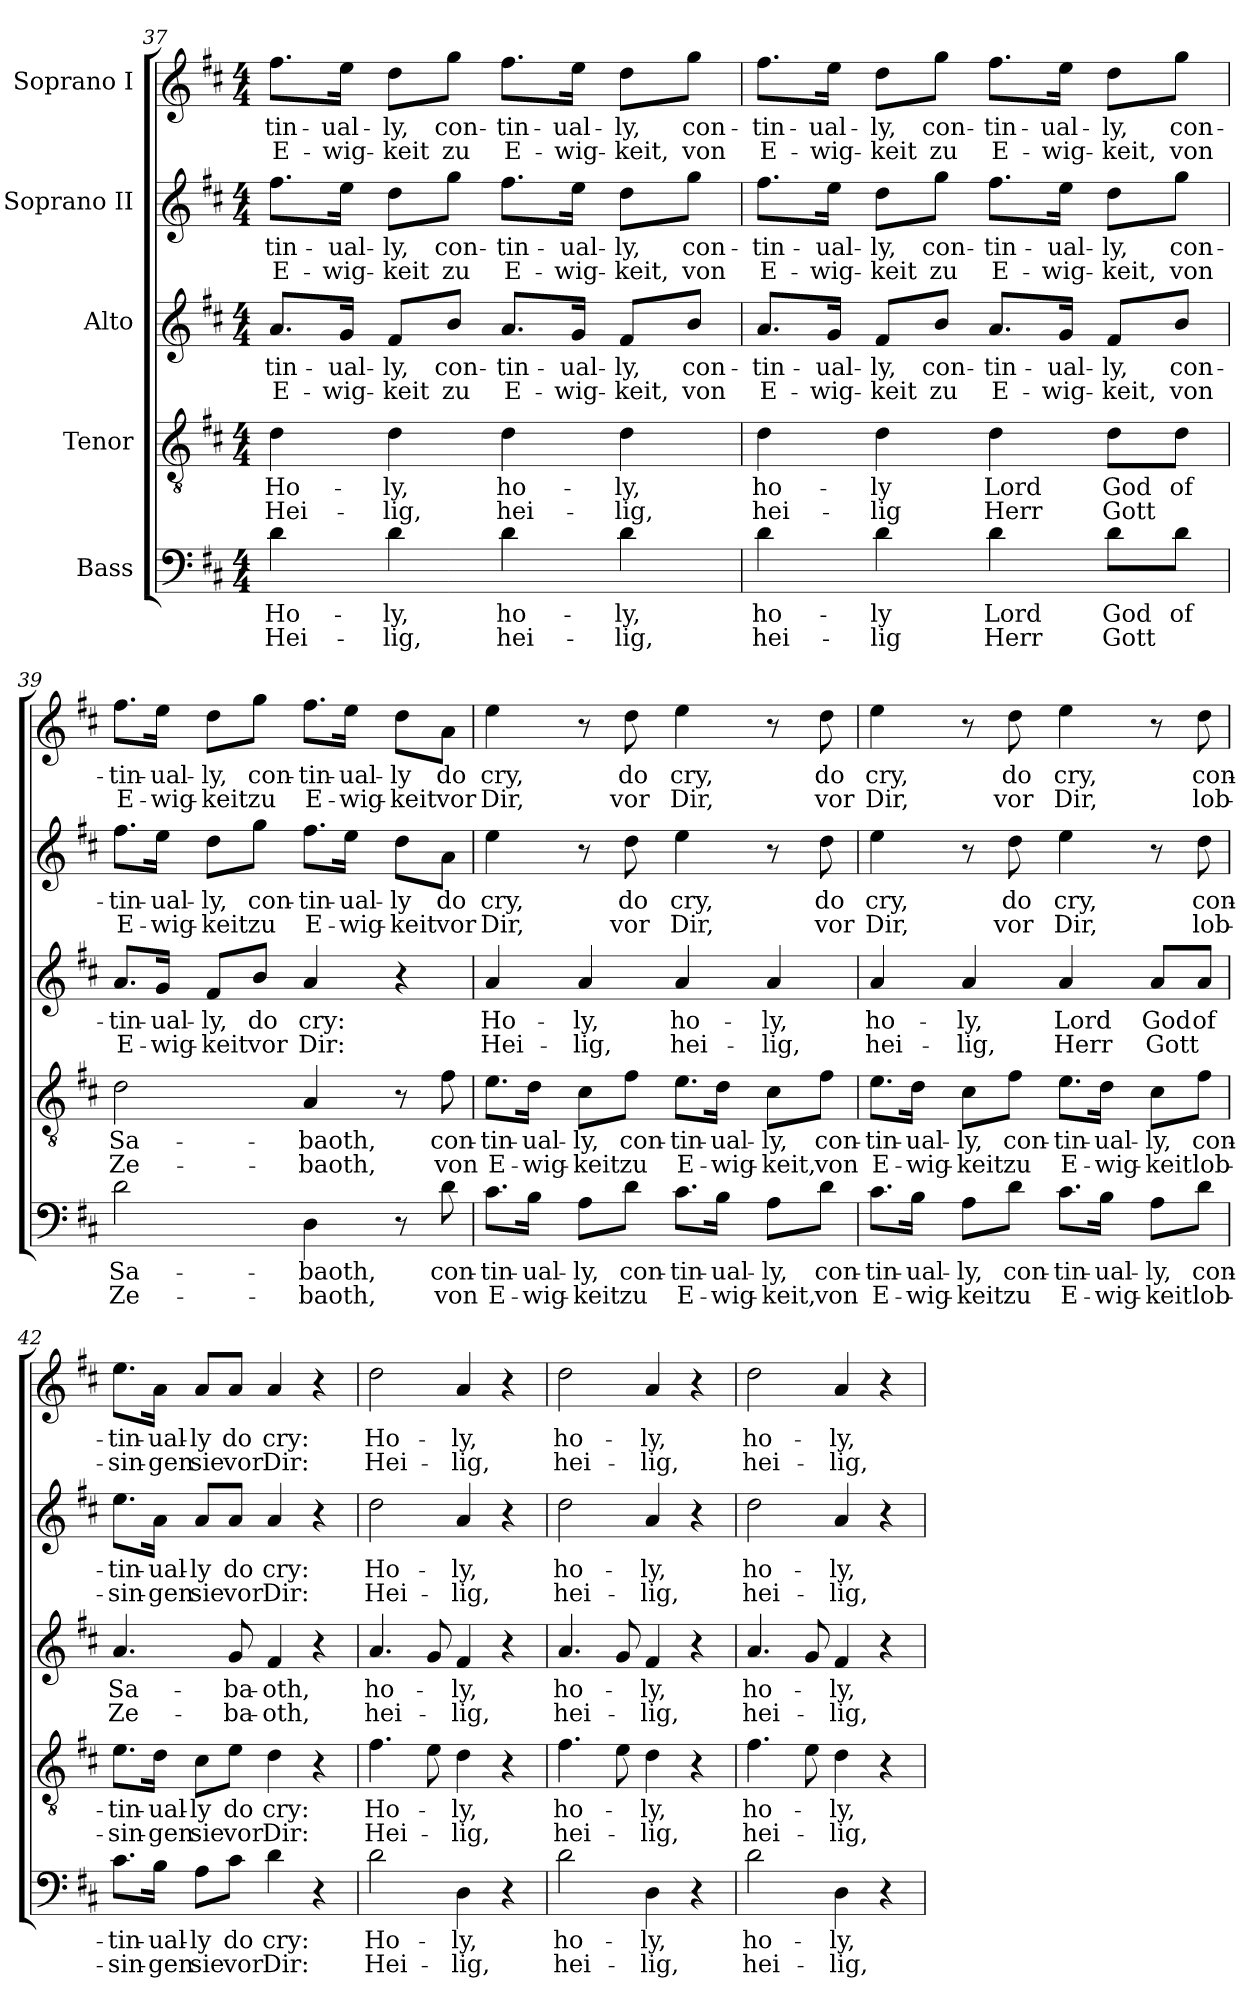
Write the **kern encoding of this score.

**kern	**text	**text	**kern	**text	**text	**kern	**text	**text	**kern	**text	**text	**kern	**text	**text
*part5	*part5	*part5	*part4	*part4	*part4	*part3	*part3	*part3	*part2	*part2	*part2	*part1	*part1	*part1
*staff5	*staff5	*staff5	*staff4	*staff4	*staff4	*staff3	*staff3	*staff3	*staff2	*staff2	*staff2	*staff1	*staff1	*staff1
*I"Bass	*	*	*I"Tenor	*	*	*I"Alto	*	*	*I"Soprano II	*	*	*I"Soprano I	*	*
!!LO:LB:g=z
*clefF4	*	*	*clefGv2	*	*	*clefG2	*	*	*clefG2	*	*	*clefG2	*	*
*k[f#c#]	*	*	*k[f#c#]	*	*	*k[f#c#]	*	*	*k[f#c#]	*	*	*k[f#c#]	*	*
*D:	*	*	*D:	*	*	*D:	*	*	*D:	*	*	*D:	*	*
*M4/4	*	*	*M4/4	*	*	*M4/4	*	*	*M4/4	*	*	*M4/4	*	*
=37	=37	=37	=37	=37	=37	=37	=37	=37	=37	=37	=37	=37	=37	=37
!	!LO:LY:b	!LO:LY:b	!	!LO:LY:b	!LO:LY:b	!	!LO:LY:b	!LO:LY:b	!	!LO:LY:b	!LO:LY:b	!	!LO:LY:b	!LO:LY:b
4d\	Ho-	Hei-	4d\	Ho-	Hei-	8.a/L	-tin-	E-	8.ff#\L	-tin-	E-	8.ff#\L	-tin-	E-
!	!	!	!	!	!	!	!LO:LY:b	!LO:LY:b	!	!LO:LY:b	!LO:LY:b	!	!LO:LY:b	!LO:LY:b
.	.	.	.	.	.	16g/Jk	-ual-	-wig-	16ee\Jk	-ual-	-wig-	16ee\Jk	-ual-	-wig-
!	!LO:LY:b	!LO:LY:b	!	!LO:LY:b	!LO:LY:b	!	!LO:LY:b	!LO:LY:b	!	!LO:LY:b	!LO:LY:b	!	!LO:LY:b	!LO:LY:b
4d\	-ly,	-lig,	4d\	-ly,	-lig,	8f#/L	-ly,	-keit	8dd\L	-ly,	-keit	8dd\L	-ly,	-keit
!	!	!	!	!	!	!	!LO:LY:b	!LO:LY:b	!	!LO:LY:b	!LO:LY:b	!	!LO:LY:b	!LO:LY:b
.	.	.	.	.	.	8b/J	con-	zu	8gg\J	con-	zu	8gg\J	con-	zu
!	!LO:LY:b	!LO:LY:b	!	!LO:LY:b	!LO:LY:b	!	!LO:LY:b	!LO:LY:b	!	!LO:LY:b	!LO:LY:b	!	!LO:LY:b	!LO:LY:b
4d\	ho-	hei-	4d\	ho-	hei-	8.a/L	-tin-	E-	8.ff#\L	-tin-	E-	8.ff#\L	-tin-	E-
!	!	!	!	!	!	!	!LO:LY:b	!LO:LY:b	!	!LO:LY:b	!LO:LY:b	!	!LO:LY:b	!LO:LY:b
.	.	.	.	.	.	16g/Jk	-ual-	-wig-	16ee\Jk	-ual-	-wig-	16ee\Jk	-ual-	-wig-
!	!LO:LY:b	!LO:LY:b	!	!LO:LY:b	!LO:LY:b	!	!LO:LY:b	!LO:LY:b	!	!LO:LY:b	!LO:LY:b	!	!LO:LY:b	!LO:LY:b
4d\	-ly,	-lig,	4d\	-ly,	-lig,	8f#/L	-ly,	-keit,	8dd\L	-ly,	-keit,	8dd\L	-ly,	-keit,
!	!	!	!	!	!	!	!LO:LY:b	!LO:LY:b	!	!LO:LY:b	!LO:LY:b	!	!LO:LY:b	!LO:LY:b
.	.	.	.	.	.	8b/J	con-	von	8gg\J	con-	von	8gg\J	con-	von
=38	=38	=38	=38	=38	=38	=38	=38	=38	=38	=38	=38	=38	=38	=38
!	!LO:LY:b	!LO:LY:b	!	!LO:LY:b	!LO:LY:b	!	!LO:LY:b	!LO:LY:b	!	!LO:LY:b	!LO:LY:b	!	!LO:LY:b	!LO:LY:b
4d\	ho-	hei-	4d\	ho-	hei-	8.a/L	-tin-	E-	8.ff#\L	-tin-	E-	8.ff#\L	-tin-	E-
!	!	!	!	!	!	!	!LO:LY:b	!LO:LY:b	!	!LO:LY:b	!LO:LY:b	!	!LO:LY:b	!LO:LY:b
.	.	.	.	.	.	16g/Jk	-ual-	-wig-	16ee\Jk	-ual-	-wig-	16ee\Jk	-ual-	-wig-
!	!LO:LY:b	!LO:LY:b	!	!LO:LY:b	!LO:LY:b	!	!LO:LY:b	!LO:LY:b	!	!LO:LY:b	!LO:LY:b	!	!LO:LY:b	!LO:LY:b
4d\	-ly	-lig	4d\	-ly	-lig	8f#/L	-ly,	-keit	8dd\L	-ly,	-keit	8dd\L	-ly,	-keit
!	!	!	!	!	!	!	!LO:LY:b	!LO:LY:b	!	!LO:LY:b	!LO:LY:b	!	!LO:LY:b	!LO:LY:b
.	.	.	.	.	.	8b/J	con-	zu	8gg\J	con-	zu	8gg\J	con-	zu
!	!LO:LY:b	!LO:LY:b	!	!LO:LY:b	!LO:LY:b	!	!LO:LY:b	!LO:LY:b	!	!LO:LY:b	!LO:LY:b	!	!LO:LY:b	!LO:LY:b
4d\	Lord	Herr	4d\	Lord	Herr	8.a/L	-tin-	E-	8.ff#\L	-tin-	E-	8.ff#\L	-tin-	E-
!	!	!	!	!	!	!	!LO:LY:b	!LO:LY:b	!	!LO:LY:b	!LO:LY:b	!	!LO:LY:b	!LO:LY:b
.	.	.	.	.	.	16g/Jk	-ual-	-wig-	16ee\Jk	-ual-	-wig-	16ee\Jk	-ual-	-wig-
!	!LO:LY:b	!LO:LY:b	!	!LO:LY:b	!LO:LY:b	!	!LO:LY:b	!LO:LY:b	!	!LO:LY:b	!LO:LY:b	!	!LO:LY:b	!LO:LY:b
8d\L	God	Gott	8d\L	God	Gott	8f#/L	-ly,	-keit,	8dd\L	-ly,	-keit,	8dd\L	-ly,	-keit,
!	!LO:LY:b	!	!	!LO:LY:b	!	!	!LO:LY:b	!LO:LY:b	!	!LO:LY:b	!LO:LY:b	!	!LO:LY:b	!LO:LY:b
8d\J	of	.	8d\J	of	.	8b/J	con-	von	8gg\J	con-	von	8gg\J	con-	von
!!LO:PB:g=z
=39	=39	=39	=39	=39	=39	=39	=39	=39	=39	=39	=39	=39	=39	=39
!	!LO:LY:b	!LO:LY:b	!	!LO:LY:b	!LO:LY:b	!	!LO:LY:b	!LO:LY:b	!	!LO:LY:b	!LO:LY:b	!	!LO:LY:b	!LO:LY:b
2d\	Sa-	Ze-	2d\	Sa-	Ze-	8.a/L	-tin-	E-	8.ff#\L	-tin-	E-	8.ff#\L	-tin-	E-
!	!	!	!	!	!	!	!LO:LY:b	!LO:LY:b	!	!LO:LY:b	!LO:LY:b	!	!LO:LY:b	!LO:LY:b
.	.	.	.	.	.	16g/Jk	-ual-	-wig-	16ee\Jk	-ual-	-wig-	16ee\Jk	-ual-	-wig-
!	!	!	!	!	!	!	!LO:LY:b	!LO:LY:b	!	!LO:LY:b	!LO:LY:b	!	!LO:LY:b	!LO:LY:b
.	.	.	.	.	.	8f#/L	-ly,	-keit	8dd\L	-ly,	-keit	8dd\L	-ly,	-keit
!	!	!	!	!	!	!	!LO:LY:b	!LO:LY:b	!	!LO:LY:b	!LO:LY:b	!	!LO:LY:b	!LO:LY:b
.	.	.	.	.	.	8b/J	do	vor	8gg\J	con-	zu	8gg\J	con-	zu
!	!LO:LY:b	!LO:LY:b	!	!LO:LY:b	!LO:LY:b	!	!LO:LY:b	!LO:LY:b	!	!LO:LY:b	!LO:LY:b	!	!LO:LY:b	!LO:LY:b
4D\	-baoth,	-baoth,	4A/	-baoth,	-baoth,	4a/	cry:	Dir:	8.ff#\L	-tin-	E-	8.ff#\L	-tin-	E-
!	!	!	!	!	!	!	!	!	!	!LO:LY:b	!LO:LY:b	!	!LO:LY:b	!LO:LY:b
.	.	.	.	.	.	.	.	.	16ee\Jk	-ual-	-wig-	16ee\Jk	-ual-	-wig-
!	!	!	!	!	!	!	!	!	!	!LO:LY:b	!LO:LY:b	!	!LO:LY:b	!LO:LY:b
8r	.	.	8r	.	.	4r	.	.	8dd\L	-ly	-keit	8dd\L	-ly	-keit
!	!LO:LY:b	!LO:LY:b	!	!LO:LY:b	!LO:LY:b	!	!	!	!	!LO:LY:b	!LO:LY:b	!	!LO:LY:b	!LO:LY:b
8d\	con-	von	8f#\	con-	von	.	.	.	8a\J	do	vor	8a\J	do	vor
!!LO:PB:g=z
=40	=40	=40	=40	=40	=40	=40	=40	=40	=40	=40	=40	=40	=40	=40
!	!LO:LY:b	!LO:LY:b	!	!LO:LY:b	!LO:LY:b	!	!LO:LY:b	!LO:LY:b	!	!LO:LY:b	!LO:LY:b	!	!LO:LY:b	!LO:LY:b
8.c#\L	-tin-	E-	8.e\L	-tin-	E-	4a/	Ho-	Hei-	4ee\	cry,	Dir,	4ee\	cry,	Dir,
!	!LO:LY:b	!LO:LY:b	!	!LO:LY:b	!LO:LY:b	!	!	!	!	!	!	!	!	!
16B\Jk	-ual-	-wig-	16d\Jk	-ual-	-wig-	.	.	.	.	.	.	.	.	.
!	!LO:LY:b	!LO:LY:b	!	!LO:LY:b	!LO:LY:b	!	!LO:LY:b	!LO:LY:b	!	!	!	!	!	!
8A\L	-ly,	-keit	8c#\L	-ly,	-keit	4a/	-ly,	-lig,	8r	.	.	8r	.	.
!	!LO:LY:b	!LO:LY:b	!	!LO:LY:b	!LO:LY:b	!	!	!	!	!LO:LY:b	!LO:LY:b	!	!LO:LY:b	!LO:LY:b
8d\J	con-	zu	8f#\J	con-	zu	.	.	.	8dd\	do	vor	8dd\	do	vor
!	!LO:LY:b	!LO:LY:b	!	!LO:LY:b	!LO:LY:b	!	!LO:LY:b	!LO:LY:b	!	!LO:LY:b	!LO:LY:b	!	!LO:LY:b	!LO:LY:b
8.c#\L	-tin-	E-	8.e\L	-tin-	E-	4a/	ho-	hei-	4ee\	cry,	Dir,	4ee\	cry,	Dir,
!	!LO:LY:b	!LO:LY:b	!	!LO:LY:b	!LO:LY:b	!	!	!	!	!	!	!	!	!
16B\Jk	-ual-	-wig-	16d\Jk	-ual-	-wig-	.	.	.	.	.	.	.	.	.
!	!LO:LY:b	!LO:LY:b	!	!LO:LY:b	!LO:LY:b	!	!LO:LY:b	!LO:LY:b	!	!	!	!	!	!
8A\L	-ly,	-keit,	8c#\L	-ly,	-keit,	4a/	-ly,	-lig,	8r	.	.	8r	.	.
!	!LO:LY:b	!LO:LY:b	!	!LO:LY:b	!LO:LY:b	!	!	!	!	!LO:LY:b	!LO:LY:b	!	!LO:LY:b	!LO:LY:b
8d\J	con-	von	8f#\J	con-	von	.	.	.	8dd\	do	vor	8dd\	do	vor
=41	=41	=41	=41	=41	=41	=41	=41	=41	=41	=41	=41	=41	=41	=41
!	!LO:LY:b	!LO:LY:b	!	!LO:LY:b	!LO:LY:b	!	!LO:LY:b	!LO:LY:b	!	!LO:LY:b	!LO:LY:b	!	!LO:LY:b	!LO:LY:b
8.c#\L	-tin-	E-	8.e\L	-tin-	E-	4a/	ho-	hei-	4ee\	cry,	Dir,	4ee\	cry,	Dir,
!	!LO:LY:b	!LO:LY:b	!	!LO:LY:b	!LO:LY:b	!	!	!	!	!	!	!	!	!
16B\Jk	-ual-	-wig-	16d\Jk	-ual-	-wig-	.	.	.	.	.	.	.	.	.
!	!LO:LY:b	!LO:LY:b	!	!LO:LY:b	!LO:LY:b	!	!LO:LY:b	!LO:LY:b	!	!	!	!	!	!
8A\L	-ly,	-keit	8c#\L	-ly,	-keit	4a/	-ly,	-lig,	8r	.	.	8r	.	.
!	!LO:LY:b	!LO:LY:b	!	!LO:LY:b	!LO:LY:b	!	!	!	!	!LO:LY:b	!LO:LY:b	!	!LO:LY:b	!LO:LY:b
8d\J	con-	zu	8f#\J	con-	zu	.	.	.	8dd\	do	vor	8dd\	do	vor
!	!LO:LY:b	!LO:LY:b	!	!LO:LY:b	!LO:LY:b	!	!LO:LY:b	!LO:LY:b	!	!LO:LY:b	!LO:LY:b	!	!LO:LY:b	!LO:LY:b
8.c#\L	-tin-	E-	8.e\L	-tin-	E-	4a/	Lord	Herr	4ee\	cry,	Dir,	4ee\	cry,	Dir,
!	!LO:LY:b	!LO:LY:b	!	!LO:LY:b	!LO:LY:b	!	!	!	!	!	!	!	!	!
16B\Jk	-ual-	-wig-	16d\Jk	-ual-	-wig-	.	.	.	.	.	.	.	.	.
!	!LO:LY:b	!LO:LY:b	!	!LO:LY:b	!LO:LY:b	!	!LO:LY:b	!LO:LY:b	!	!	!	!	!	!
8A\L	-ly,	-keit	8c#\L	-ly,	-keit	8a/L	God	Gott	8r	.	.	8r	.	.
!	!LO:LY:b	!LO:LY:b	!	!LO:LY:b	!LO:LY:b	!	!LO:LY:b	!	!	!LO:LY:b	!LO:LY:b	!	!LO:LY:b	!LO:LY:b
8d\J	con-	lob-	8f#\J	con-	lob-	8a/J	of	.	8dd\	con-	lob-	8dd\	con-	lob-
!!LO:LB:g=z
=42	=42	=42	=42	=42	=42	=42	=42	=42	=42	=42	=42	=42	=42	=42
!	!LO:LY:b	!LO:LY:b	!	!LO:LY:b	!LO:LY:b	!	!LO:LY:b	!LO:LY:b	!	!LO:LY:b	!LO:LY:b	!	!LO:LY:b	!LO:LY:b
8.c#\L	-tin-	-sin-	8.e\L	-tin-	-sin-	4.a/	Sa-	Ze-	8.ee\L	-tin-	-sin-	8.ee\L	-tin-	-sin-
!	!LO:LY:b	!LO:LY:b	!	!LO:LY:b	!LO:LY:b	!	!	!	!	!LO:LY:b	!LO:LY:b	!	!LO:LY:b	!LO:LY:b
16B\Jk	-ual-	-gen	16d\Jk	-ual-	-gen	.	.	.	16a\Jk	-ual-	-gen	16a\Jk	-ual-	-gen
!	!LO:LY:b	!LO:LY:b	!	!LO:LY:b	!LO:LY:b	!	!	!	!	!LO:LY:b	!LO:LY:b	!	!LO:LY:b	!LO:LY:b
8A\L	-ly	sie	8c#\L	-ly	sie	.	.	.	8a/L	-ly	sie	8a/L	-ly	sie
!	!LO:LY:b	!LO:LY:b	!	!LO:LY:b	!LO:LY:b	!	!LO:LY:b	!LO:LY:b	!	!LO:LY:b	!LO:LY:b	!	!LO:LY:b	!LO:LY:b
8c#\J	do	vor	8e\J	do	vor	8g/	-ba-	-ba-	8a/J	do	vor	8a/J	do	vor
!	!LO:LY:b	!LO:LY:b	!	!LO:LY:b	!LO:LY:b	!	!LO:LY:b	!LO:LY:b	!	!LO:LY:b	!LO:LY:b	!	!LO:LY:b	!LO:LY:b
4d\	cry:	Dir:	4d\	cry:	Dir:	4f#/	-oth,	-oth,	4a/	cry:	Dir:	4a/	cry:	Dir:
4r	.	.	4r	.	.	4r	.	.	4r	.	.	4r	.	.
!!LO:PB:g=z
=43	=43	=43	=43	=43	=43	=43	=43	=43	=43	=43	=43	=43	=43	=43
!	!LO:LY:b	!LO:LY:b	!	!LO:LY:b	!LO:LY:b	!	!LO:LY:b	!LO:LY:b	!	!LO:LY:b	!LO:LY:b	!	!LO:LY:b	!LO:LY:b
2d\	Ho-	Hei-	4.f#\	Ho-	Hei-	4.a/	ho-	hei-	2dd\	Ho-	Hei-	2dd\	Ho-	Hei-
.	.	.	8e\	.	.	8g/	.	.	.	.	.	.	.	.
!	!LO:LY:b	!LO:LY:b	!	!LO:LY:b	!LO:LY:b	!	!LO:LY:b	!LO:LY:b	!	!LO:LY:b	!LO:LY:b	!	!LO:LY:b	!LO:LY:b
4D\	-ly,	-lig,	4d\	-ly,	-lig,	4f#/	-ly,	-lig,	4a/	-ly,	-lig,	4a/	-ly,	-lig,
4r	.	.	4r	.	.	4r	.	.	4r	.	.	4r	.	.
=44	=44	=44	=44	=44	=44	=44	=44	=44	=44	=44	=44	=44	=44	=44
!	!LO:LY:b	!LO:LY:b	!	!LO:LY:b	!LO:LY:b	!	!LO:LY:b	!LO:LY:b	!	!LO:LY:b	!LO:LY:b	!	!LO:LY:b	!LO:LY:b
2d\	ho-	hei-	4.f#\	ho-	hei-	4.a/	ho-	hei-	2dd\	ho-	hei-	2dd\	ho-	hei-
.	.	.	8e\	.	.	8g/	.	.	.	.	.	.	.	.
!	!LO:LY:b	!LO:LY:b	!	!LO:LY:b	!LO:LY:b	!	!LO:LY:b	!LO:LY:b	!	!LO:LY:b	!LO:LY:b	!	!LO:LY:b	!LO:LY:b
4D\	-ly,	-lig,	4d\	-ly,	-lig,	4f#/	-ly,	-lig,	4a/	-ly,	-lig,	4a/	-ly,	-lig,
4r	.	.	4r	.	.	4r	.	.	4r	.	.	4r	.	.
=45	=45	=45	=45	=45	=45	=45	=45	=45	=45	=45	=45	=45	=45	=45
!	!LO:LY:b	!LO:LY:b	!	!LO:LY:b	!LO:LY:b	!	!LO:LY:b	!LO:LY:b	!	!LO:LY:b	!LO:LY:b	!	!LO:LY:b	!LO:LY:b
2d\	ho-	hei-	4.f#\	ho-	hei-	4.a/	ho-	hei-	2dd\	ho-	hei-	2dd\	ho-	hei-
.	.	.	8e\	.	.	8g/	.	.	.	.	.	.	.	.
!	!LO:LY:b	!LO:LY:b	!	!LO:LY:b	!LO:LY:b	!	!LO:LY:b	!LO:LY:b	!	!LO:LY:b	!LO:LY:b	!	!LO:LY:b	!LO:LY:b
4D\	-ly,	-lig,	4d\	-ly,	-lig,	4f#/	-ly,	-lig,	4a/	-ly,	-lig,	4a/	-ly,	-lig,
4r	.	.	4r	.	.	4r	.	.	4r	.	.	4r	.	.
=	=	=	=	=	=	=	=	=	=	=	=	=	=	=
*-	*-	*-	*-	*-	*-	*-	*-	*-	*-	*-	*-	*-	*-	*-
